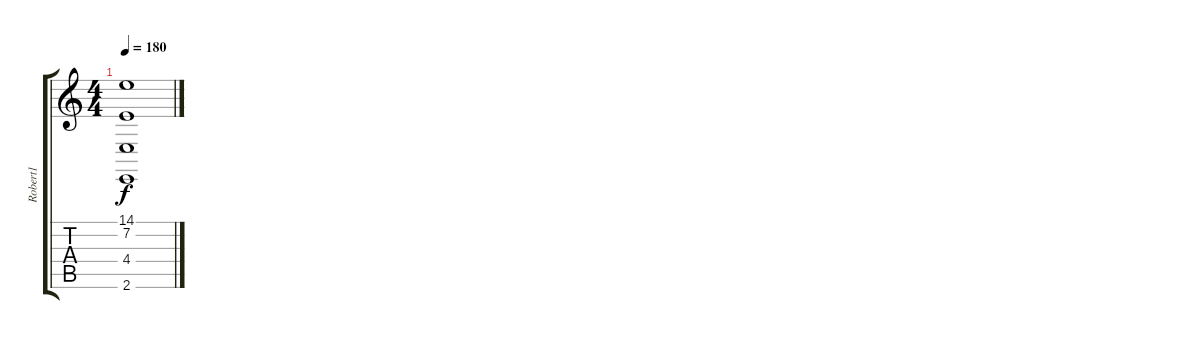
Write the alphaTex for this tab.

\track ("Robert1" "Robert1") {instrument pad4choir}
\staff {score tabs}
\tuning (D4 A3 F3 C3 G2 D2) {hide}
\ts (4 4)
\tempo 180
\clef g2
\ks c
(14.1{t} 7.2{t} 4.4{t} 2.6{t}).1{dy f}
